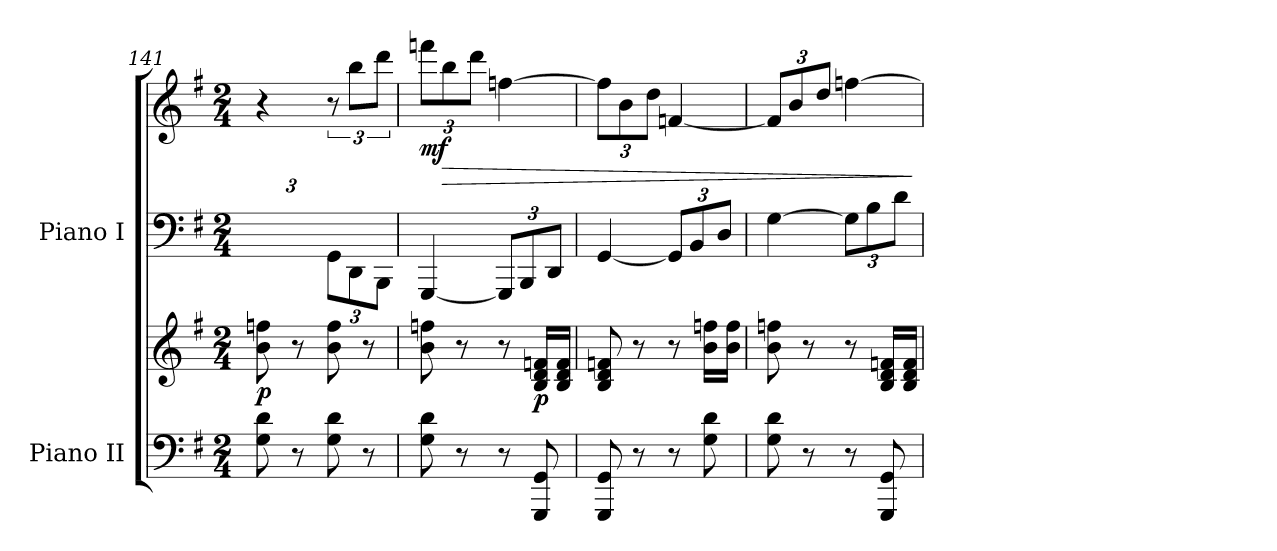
**kern	**kern	**dynam	**kern	**kern	**dynam
*part2	*part2	*part2	*part1	*part1	*part1
*staff4	*staff3	*staff3/4	*staff2	*staff1	*staff1/2
*I"Piano II	*	*	*I"Piano I	*	*
*I'Pno. II	*	*	*I'Pno. I	*	*
!!LO:PB:g=z
*clefF4	*clefG2	*	*clefF4	*clefG2	*
*k[f#]	*k[f#]	*	*k[f#]	*k[f#]	*
*M2/4	*M2/4	*	*M2/4	*M2/4	*
*	*	*	*Xbrackettup	*	*
=141	=141	=141	=141	=141	=141
!	!	!LO:DY:b	!	!	!
8G!\ 8d!\	8b!\ 8ffn!\	p	12Fn/Lyy	4r	.
.	.	.	12BB/	.	.
8r	8r	.	.	.	.
.	.	.	12D/J	.	.
8G!\ 8d!\	8b!\ 8ff!\	.	12GG\L	12r	.
.	.	.	12DD\	12bb\L	.
8r	8r	.	.	.	.
.	.	.	12BBB\J	12ddd\J	.
=142	=142	=142	=142	=142	=142
*	*	*	*	*Xbrackettup	*
!	!	!	!	!	!LO:DY:b
8G!\ 8d!\	8b!\ 8ffn!\	.	[4GGG/	12fffn\L	mf
!	!	!	!	!	!LO:HP:b
.	.	.	.	12bb\	>
8r	8r	.	.	.	.
.	.	.	.	12ddd\J	.
8r	8r	.	12GGG/L]	[4ffn\	.
.	.	.	12BBB/	.	.
!	!	!LO:DY:b	!	!	!
8GGG!/ 8GG!/	16B!/ 16d!/ 16fn!/LL	p	.	.	.
.	.	.	12DD/J	.	.
.	16B!/ 16d!/ 16f!/JJ	.	.	.	.
=143	=143	=143	=143	=143	=143
8GGG!/ 8GG!/	8B!/ 8d!/ 8fn!/	.	[4GG/	12ff\L]	.
.	.	.	.	12b\	.
8r	8r	.	.	.	.
.	.	.	.	12dd\J	.
8r	8r	.	12GG/L]	[4fn/	.
.	.	.	12BB/	.	.
8G!\ 8d!\	16b!\ 16ffn!\LL	.	.	.	.
.	.	.	12D/J	.	.
.	16b!\ 16ff!\JJ	.	.	.	.
=144	=144	=144	=144	=144	=144
8G!\ 8d!\	8b!\ 8ffn!\	.	[4G\	12f/L]	.
.	.	.	.	12b/	.
8r	8r	.	.	.	.
.	.	.	.	12dd/J	.
8r	8r	.	12G\L]	[4ffn\	.
.	.	.	12B\	.	.
8GGG!/ 8GG!/	16B!/ 16d!/ 16fn!/LL	.	.	.	.
.	.	.	12d\J	.	.
.	16B!/ 16d!/ 16f!/JJ	.	.	.	.
.	.	.	.	.	]
=	=	=	=	=	=
*-	*-	*-	*-	*-	*-
